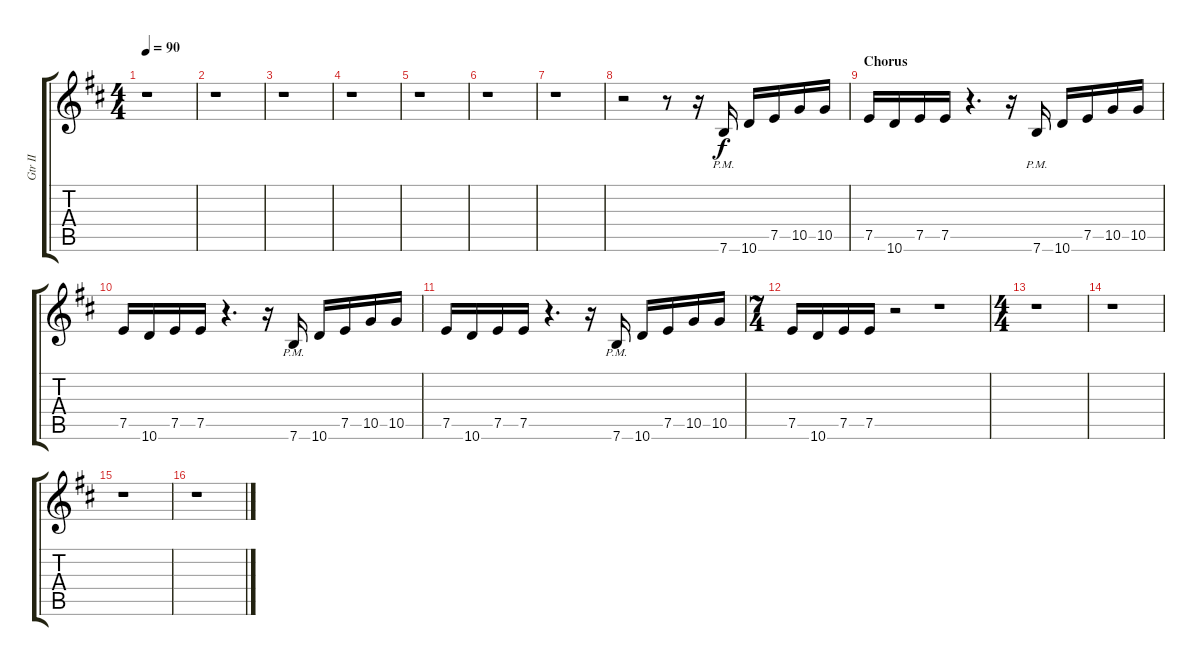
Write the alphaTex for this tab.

\track ("Gtr II" "Gtr II") {instrument electricguitarmuted}
\staff {score tabs}
\tuning (E4 B3 G3 D3 A2 E2) {hide}
\ts (4 4)
\tempo 90
\clef g2
\ks bminor
r.1{dy f} |
r.1 |
r.1 |
r.1 |
r.1 |
r.1 |
r.1 |
r.2 r.8 r.16 7.6{pm}.16 10.6.16 7.5.16 10.5.16 10.5.16 |
\section ("" "Chorus")
7.5.16 10.6.16 7.5.16 7.5.16 r.4{d} r.16 7.6{pm}.16 10.6.16 7.5.16 10.5.16 10.5.16 |
7.5.16 10.6.16 7.5.16 7.5.16 r.4{d} r.16 7.6{pm}.16 10.6.16 7.5.16 10.5.16 10.5.16 |
7.5.16 10.6.16 7.5.16 7.5.16 r.4{d} r.16 7.6{pm}.16 10.6.16 7.5.16 10.5.16 10.5.16 |
\ts (7 4)
7.5.16 10.6.16 7.5.16 7.5.16 r.2 r.1 |
\ts (4 4)
r.1 |
r.1 |
r.1 |
r.1
